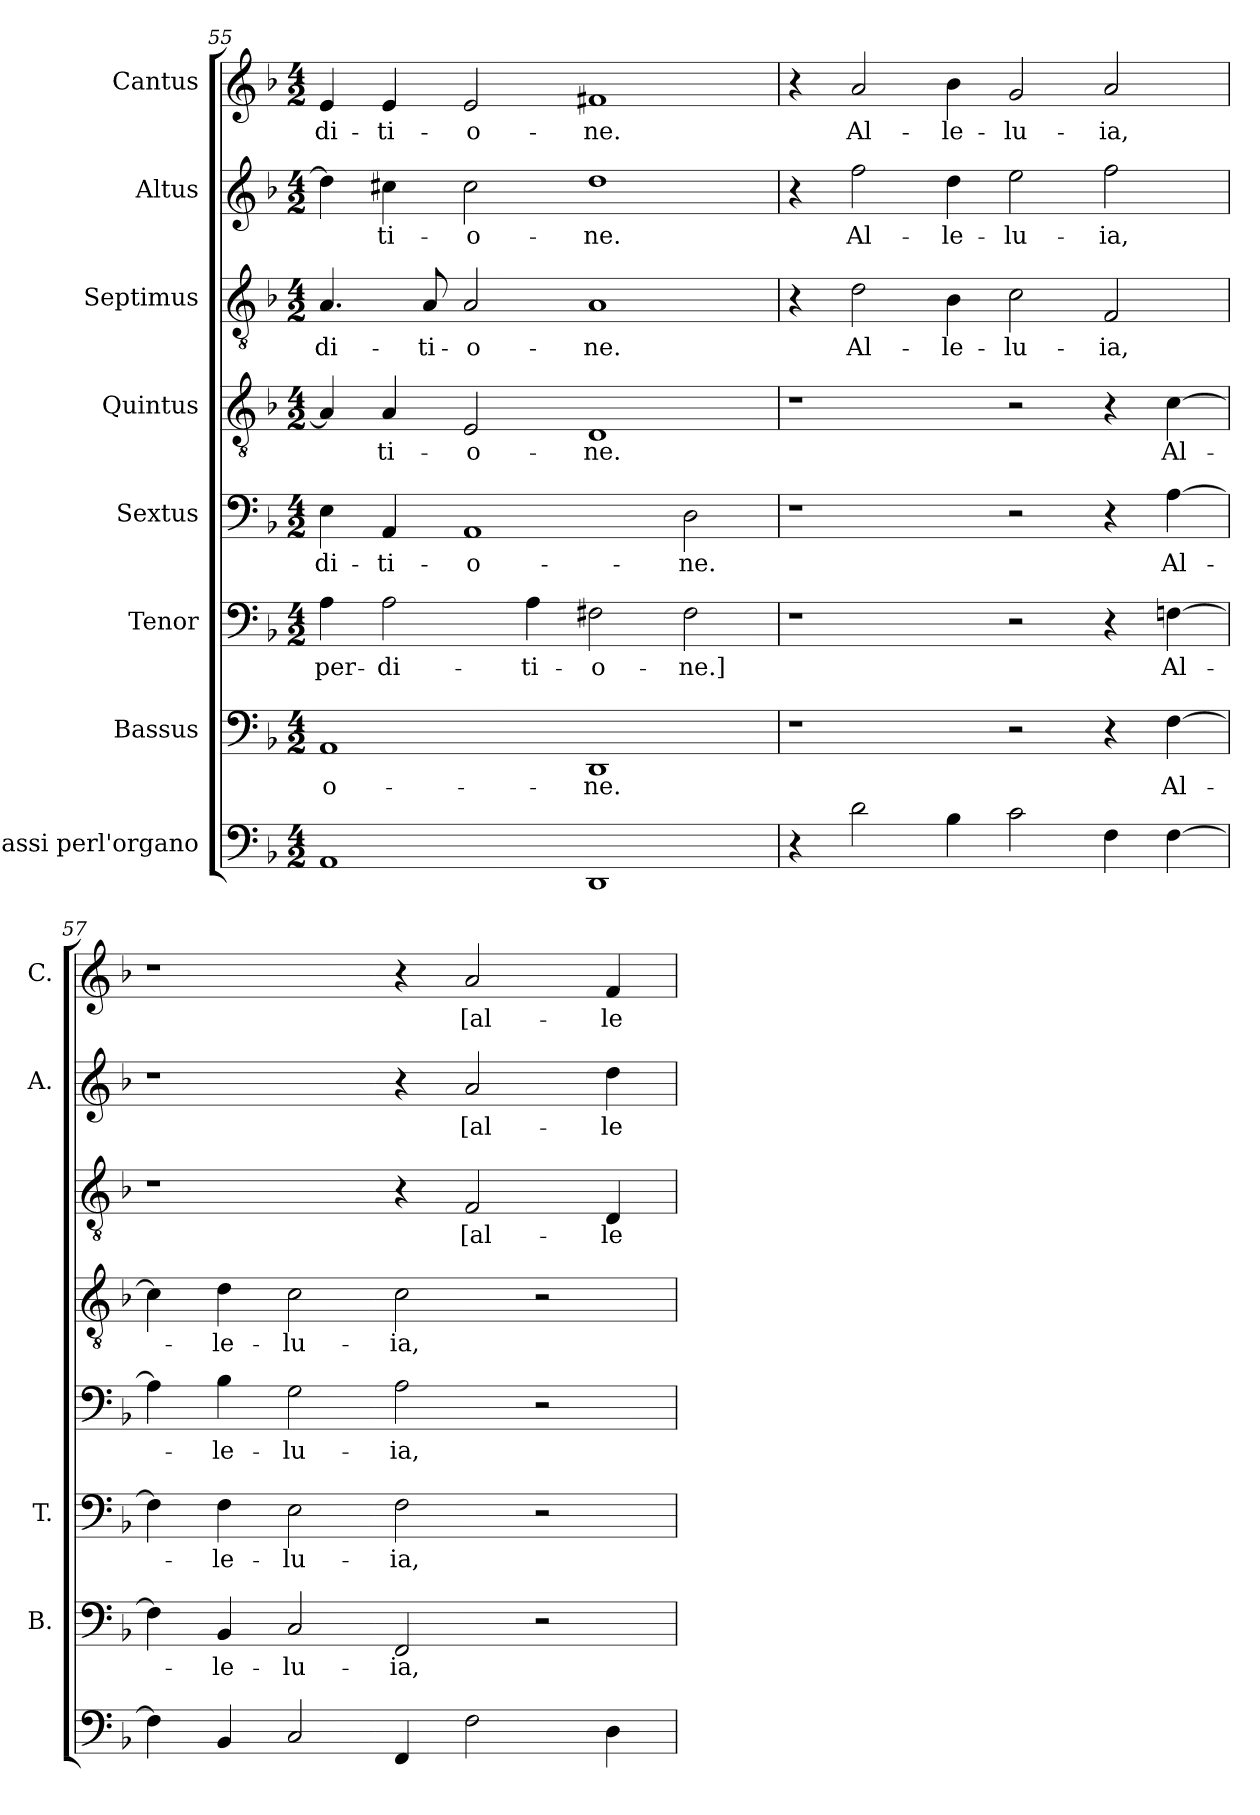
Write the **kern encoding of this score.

**kern	**kern	**text	**kern	**text	**kern	**text	**kern	**text	**kern	**text	**kern	**text	**kern	**text
*part8	*part7	*part7	*part6	*part6	*part5	*part5	*part4	*part4	*part3	*part3	*part2	*part2	*part1	*part1
*staff8	*staff7	*staff7	*staff6	*staff6	*staff5	*staff5	*staff4	*staff4	*staff3	*staff3	*staff2	*staff2	*staff1	*staff1
*I"Bassi perl'organo	*I"Bassus	*	*I"Tenor	*	*I"Sextus	*	*I"Quintus	*	*I"Septimus	*	*I"Altus	*	*I"Cantus	*
*	*I'B.	*	*I'T.	*	*	*	*	*	*	*	*I'A.	*	*I'C.	*
*clefF4	*clefF4	*	*clefF4	*	*clefF4	*	*clefGv2	*	*clefGv2	*	*clefG2	*	*clefG2	*
*	*	*	*	*	*	*	*ITrd7c12	*	*ITrd7c12	*	*ITrd7c12	*	*	*
*k[b-]	*k[b-]	*	*k[b-]	*	*k[b-]	*	*k[b-]	*	*k[b-]	*	*k[b-]	*	*k[b-]	*
*d:	*d:	*	*d:	*	*d:	*	*d:	*	*d:	*	*d:	*	*d:	*
*M4/2	*M4/2	*	*M4/2	*	*M4/2	*	*M4/2	*	*M4/2	*	*M4/2	*	*M4/2	*
=55	=55	=55	=55	=55	=55	=55	=55	=55	=55	=55	=55	=55	=55	=55
!	!	!LO:LY:b	!	!LO:LY:b	!	!LO:LY:b	!	!	!	!LO:LY:b	!	!	!	!LO:LY:b
1AA	1AA	-o-	4A\	per-	4E\	-di-	4AA/]	.	4.AA/	-di-	4d\]	.	4e/	-di-
!	!	!	!	!LO:LY:b	!	!LO:LY:b	!	!LO:LY:b	!	!	!	!LO:LY:b	!	!LO:LY:b
.	.	.	2A\	-di-	4AA/	-ti-	4AA/	-ti-	.	.	4c#X\	-ti-	4e/	-ti-
!	!	!	!	!	!	!	!	!	!	!LO:LY:b	!	!	!	!
.	.	.	.	.	.	.	.	.	8AA/	-ti-	.	.	.	.
!	!	!	!	!	!	!LO:LY:b	!	!LO:LY:b	!	!LO:LY:b	!	!LO:LY:b	!	!LO:LY:b
.	.	.	.	.	1AA	-o-	2EE/	-o-	2AA/	-o-	2c#\	-o-	2e/	-o-
!	!	!	!	!LO:LY:b	!	!	!	!	!	!	!	!	!	!
.	.	.	4A\	-ti-	.	.	.	.	.	.	.	.	.	.
!	!	!LO:LY:b	!	!LO:LY:b	!	!	!	!LO:LY:b	!	!LO:LY:b	!	!LO:LY:b	!	!LO:LY:b
1DD	1DD	-ne.	2F#X\	-o-	.	.	1DD	-ne.	1AA	-ne.	1d	-ne.	1f#X	-ne.
!	!	!	!	!LO:LY:b	!	!LO:LY:b	!	!	!	!	!	!	!	!
.	.	.	2F#\	-ne.]	2D\	-ne.	.	.	.	.	.	.	.	.
=56	=56	=56	=56	=56	=56	=56	=56	=56	=56	=56	=56	=56	=56	=56
4r	1r	.	1r	.	1r	.	1r	.	4r	.	4r	.	4r	.
!	!	!	!	!	!	!	!	!	!	!LO:LY:b	!	!LO:LY:b	!	!LO:LY:b
2d\	.	.	.	.	.	.	.	.	2D\	Al-	2f\	Al-	2a/	Al-
!	!	!	!	!	!	!	!	!	!	!LO:LY:b	!	!LO:LY:b	!	!LO:LY:b
4B-\	.	.	.	.	.	.	.	.	4BB-\	-le-	4d\	-le-	4b-\	-le-
!	!	!	!	!	!	!	!	!	!	!LO:LY:b	!	!LO:LY:b	!	!LO:LY:b
2c\	2r	.	2r	.	2r	.	2r	.	2C\	-lu-	2e\	-lu-	2g/	-lu-
!	!	!	!	!	!	!	!	!	!	!LO:LY:b	!	!LO:LY:b	!	!LO:LY:b
4F\	4r	.	4r	.	4r	.	4r	.	2FF/	-ia,	2f\	-ia,	2a/	-ia,
!	!	!LO:LY:b	!	!LO:LY:b	!	!LO:LY:b	!	!LO:LY:b	!	!	!	!	!	!
[>4F\	[>4F\	Al-	[>4Fn\	Al-	[>4A\	Al-	[>4C\	Al-	.	.	.	.	.	.
!!LO:LB:g=z
=57	=57	=57	=57	=57	=57	=57	=57	=57	=57	=57	=57	=57	=57	=57
4F\]	4F\]	.	4F\]	.	4A\]	.	4C\]	.	1r	.	1r	.	1r	.
!	!	!LO:LY:b	!	!LO:LY:b	!	!LO:LY:b	!	!LO:LY:b	!	!	!	!	!	!
4BB-/	4BB-/	-le-	4F\	-le-	4B-\	-le-	4D\	-le-	.	.	.	.	.	.
!	!	!LO:LY:b	!	!LO:LY:b	!	!LO:LY:b	!	!LO:LY:b	!	!	!	!	!	!
2C/	2C/	-lu-	2E\	-lu-	2G\	-lu-	2C\	-lu-	.	.	.	.	.	.
!	!	!LO:LY:b	!	!LO:LY:b	!	!LO:LY:b	!	!LO:LY:b	!	!	!	!	!	!
4FF/	2FF/	-ia,	2F\	-ia,	2A\	-ia,	2C\	-ia,	4r	.	4r	.	4r	.
!	!	!	!	!	!	!	!	!	!	!LO:LY:b	!	!LO:LY:b	!	!LO:LY:b
2F\	.	.	.	.	.	.	.	.	2FF/	[al-	2A/	[al-	2a/	[al-
.	2r	.	2r	.	2r	.	2r	.	.	.	.	.	.	.
!	!	!	!	!	!	!	!	!	!	!LO:LY:b	!	!LO:LY:b	!	!LO:LY:b
4D\	.	.	.	.	.	.	.	.	4DD/	-le-	4d\	-le-	4f/	-le-
=	=	=	=	=	=	=	=	=	=	=	=	=	=	=
*-	*-	*-	*-	*-	*-	*-	*-	*-	*-	*-	*-	*-	*-	*-
